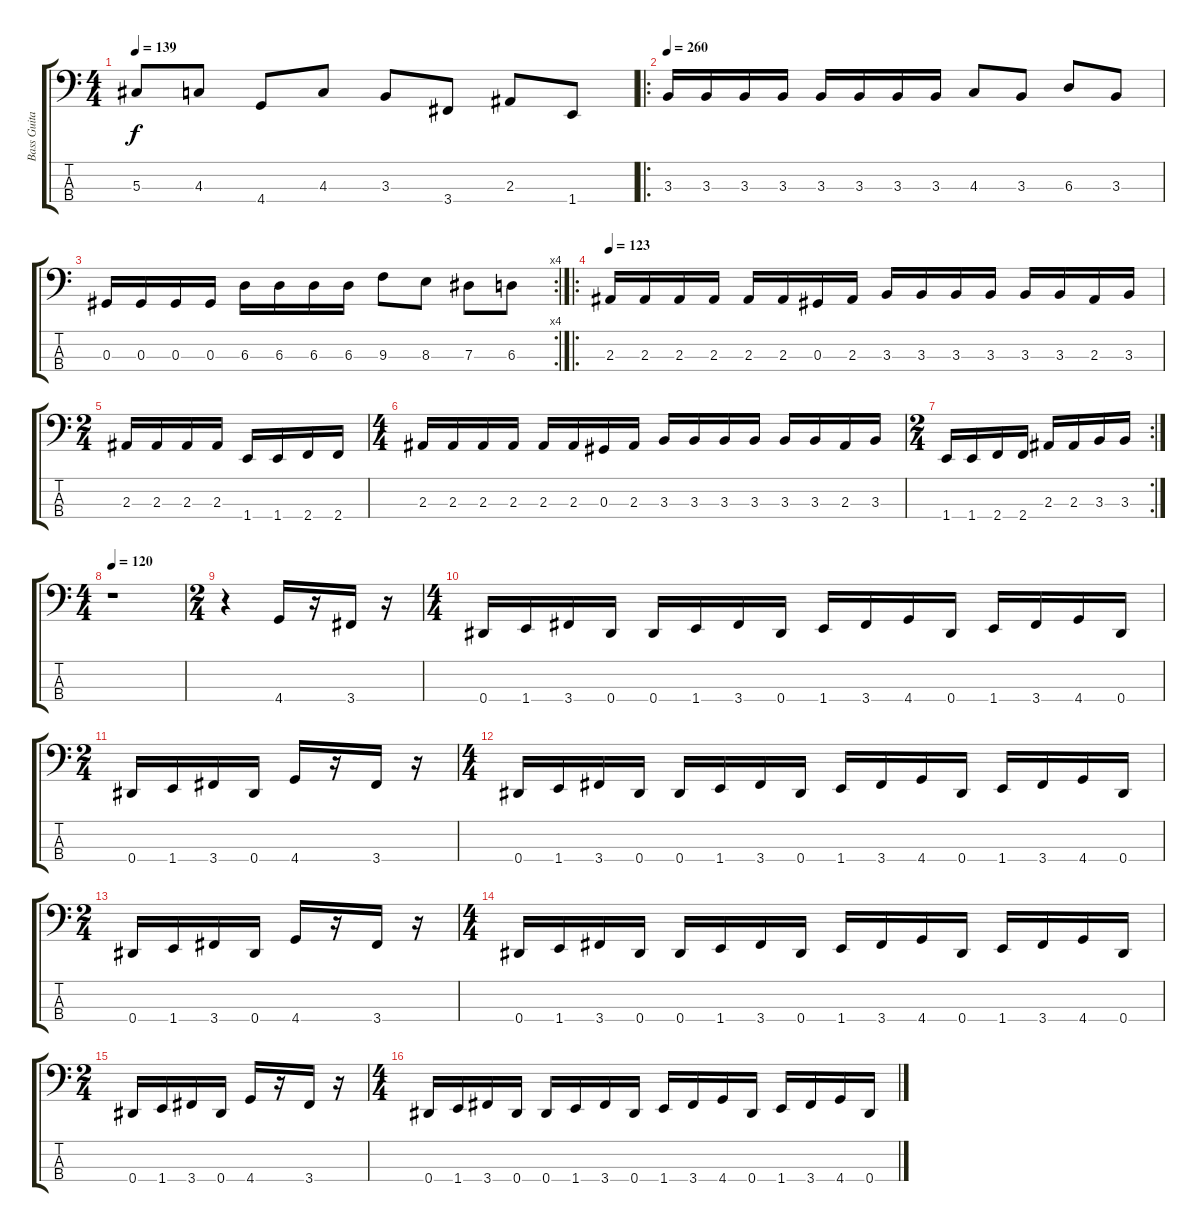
\track ("Bass Guitar" "Bass Guita") {instrument electricbassfinger}
\staff {score tabs}
\tuning (Gb2 Db2 Ab1 Eb1) {hide}
\ts (4 4)
\tempo 139
\clef f4
\ks c
5.3.8{dy f} 4.3.8 4.4.8 4.3.8 3.3.8 3.4.8 2.3.8 1.4.8 |
\ro
\tempo 260
3.3.16 3.3.16 3.3.16 3.3.16 3.3.16 3.3.16 3.3.16 3.3.16 4.3.8 3.3.8 6.3.8 3.3.8 |
\rc 4
0.3.16 0.3.16 0.3.16 0.3.16 6.3.16 6.3.16 6.3.16 6.3.16 9.3.8 8.3.8 7.3.8 6.3.8 |
\ro
\tempo 123
2.3.16 2.3.16 2.3.16 2.3.16 2.3.16 2.3.16 0.3.16 2.3.16 3.3.16 3.3.16 3.3.16 3.3.16 3.3.16 3.3.16 2.3.16 3.3.16 |
\ts (2 4)
2.3.16 2.3.16 2.3.16 2.3.16 1.4.16 1.4.16 2.4.16 2.4.16 |
\ts (4 4)
2.3.16 2.3.16 2.3.16 2.3.16 2.3.16 2.3.16 0.3.16 2.3.16 3.3.16 3.3.16 3.3.16 3.3.16 3.3.16 3.3.16 2.3.16 3.3.16 |
\rc 2
\ts (2 4)
1.4.16 1.4.16 2.4.16 2.4.16 2.3.16 2.3.16 3.3.16 3.3.16 |
\ts (4 4)
\tempo 120
r.1 |
\ts (2 4)
r.4 4.4.16 r.16 3.4.16 r.16 |
\ts (4 4)
0.4.16 1.4.16 3.4.16 0.4.16 0.4.16 1.4.16 3.4.16 0.4.16 1.4.16 3.4.16 4.4.16 0.4.16 1.4.16 3.4.16 4.4.16 0.4.16 |
\ts (2 4)
0.4.16 1.4.16 3.4.16 0.4.16 4.4.16 r.16 3.4.16 r.16 |
\ts (4 4)
0.4.16 1.4.16 3.4.16 0.4.16 0.4.16 1.4.16 3.4.16 0.4.16 1.4.16 3.4.16 4.4.16 0.4.16 1.4.16 3.4.16 4.4.16 0.4.16 |
\ts (2 4)
0.4.16 1.4.16 3.4.16 0.4.16 4.4.16 r.16 3.4.16 r.16 |
\ts (4 4)
0.4.16 1.4.16 3.4.16 0.4.16 0.4.16 1.4.16 3.4.16 0.4.16 1.4.16 3.4.16 4.4.16 0.4.16 1.4.16 3.4.16 4.4.16 0.4.16 |
\ts (2 4)
0.4.16 1.4.16 3.4.16 0.4.16 4.4.16 r.16 3.4.16 r.16 |
\ts (4 4)
0.4.16 1.4.16 3.4.16 0.4.16 0.4.16 1.4.16 3.4.16 0.4.16 1.4.16 3.4.16 4.4.16 0.4.16 1.4.16 3.4.16 4.4.16 0.4.16
